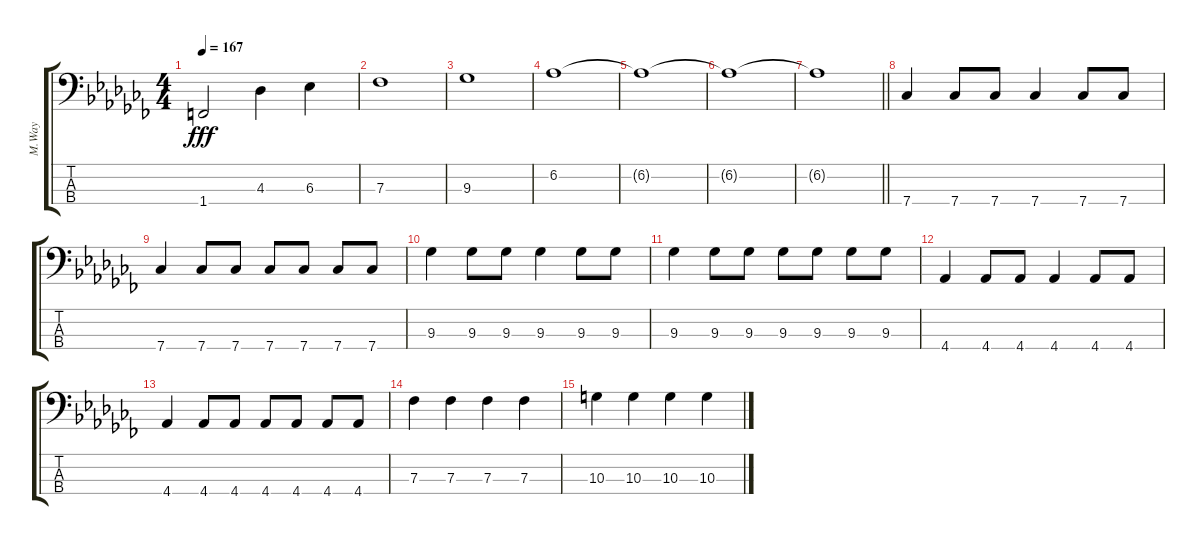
\track ("M.Way" "M.Way") {instrument electricbassfinger}
\staff {score tabs}
\tuning (G2 D2 A1 E1) {hide}
\ts (4 4)
\tempo 167
\clef f4
\ks abminor
1.4.2{dy fff} 4.3.4 6.3.4 |
7.3.1 |
9.3.1 |
6.2.1 |
6.2{t}.1 |
6.2{t}.1 |
\barLineRight lightlight
6.2{t}.1 |
7.4.4 7.4.8 7.4.8 7.4.4 7.4.8 7.4.8 |
7.4.4 7.4.8 7.4.8 7.4.8 7.4.8 7.4.8 7.4.8 |
9.3.4 9.3.8 9.3.8 9.3.4 9.3.8 9.3.8 |
9.3.4 9.3.8 9.3.8 9.3.8 9.3.8 9.3.8 9.3.8 |
4.4.4 4.4.8 4.4.8 4.4.4 4.4.8 4.4.8 |
4.4.4 4.4.8 4.4.8 4.4.8 4.4.8 4.4.8 4.4.8 |
7.3.4 7.3.4 7.3.4 7.3.4 |
10.3.4 10.3.4 10.3.4 10.3.4
